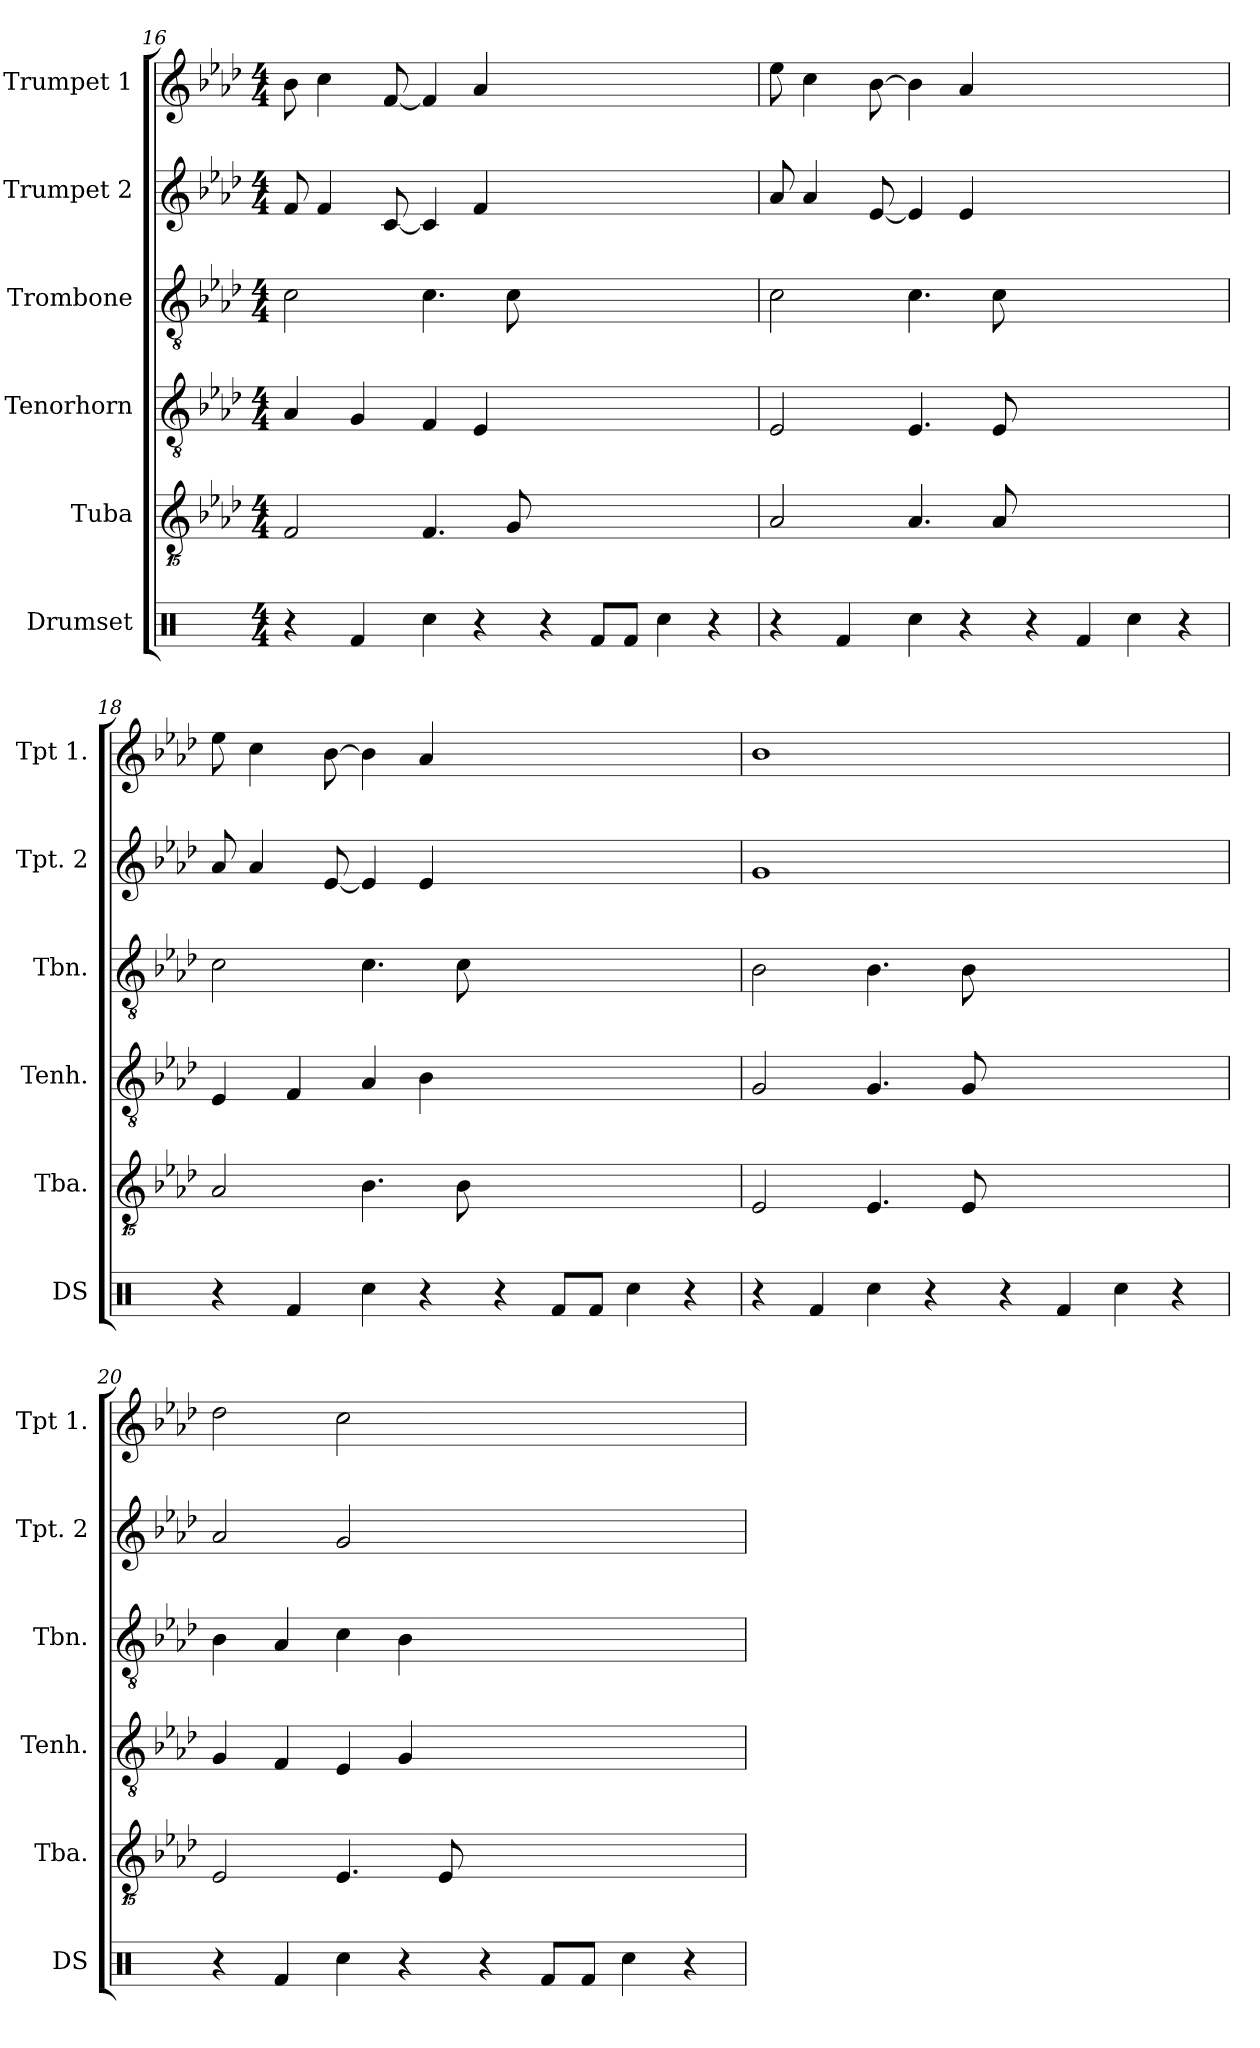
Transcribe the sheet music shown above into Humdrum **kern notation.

**kern	**kern	**kern	**kern	**kern	**kern
*part6	*part5	*part4	*part3	*part2	*part1
*staff6	*staff5	*staff4	*staff3	*staff2	*staff1
*I"Drumset	*I"Tuba	*I"Tenorhorn	*I"Trombone	*I"Trumpet 2	*I"Trumpet 1
*I'DS	*I'Tba.	*I'Tenh.	*I'Tbn.	*I'Tpt. 2	*I'Tpt 1.
*clefX	*clefGvv2	*clefGv2	*clefGv2	*clefG2	*clefG2
*k[]	*k[b-e-a-d-]	*k[b-e-a-d-]	*k[b-e-a-d-]	*k[b-e-a-d-]	*k[b-e-a-d-]
*M4/4	*M4/4	*M4/4	*M4/4	*M4/4	*M4/4
=16	=16	=16	=16	=16	=16
4r	2FF	4A-	2c	8f	8b-
.	.	.	.	4f	4cc
4Rf	.	4G	.	.	.
.	.	.	.	[8c	[8f
4Rcc	4.FF	4F	4.c	4c]	4f]
4r	.	4E-	.	4f	4a-
.	8GG	.	8c	.	.
4r	1ryy	1ryy	1ryy	1ryy	1ryy
8RfL	.	.	.	.	.
8RfJ	.	.	.	.	.
4Rcc	.	.	.	.	.
4r	.	.	.	.	.
=17	=17	=17	=17	=17	=17
4r	2AA-	2E-	2c	8a-	8ee-
.	.	.	.	4a-	4cc
4Rf	.	.	.	.	.
.	.	.	.	[8e-	[8b-
4Rcc	4.AA-	4.E-	4.c	4e-]	4b-]
4r	.	.	.	4e-	4a-
.	8AA-	8E-	8c	.	.
4r	1ryy	1ryy	1ryy	1ryy	1ryy
4Rf	.	.	.	.	.
4Rcc	.	.	.	.	.
4r	.	.	.	.	.
=18	=18	=18	=18	=18	=18
4r	2AA-	4E-	2c	8a-	8ee-
.	.	.	.	4a-	4cc
4Rf	.	4F	.	.	.
.	.	.	.	[8e-	[8b-
4Rcc	4.BB-	4A-	4.c	4e-]	4b-]
4r	.	4B-	.	4e-	4a-
.	8BB-	.	8c	.	.
4r	1ryy	1ryy	1ryy	1ryy	1ryy
8RfL	.	.	.	.	.
8RfJ	.	.	.	.	.
4Rcc	.	.	.	.	.
4r	.	.	.	.	.
=19	=19	=19	=19	=19	=19
4r	2EE-	2G	2B-	1g	1b-
4Rf	.	.	.	.	.
4Rcc	4.EE-	4.G	4.B-	.	.
4r	.	.	.	.	.
.	8EE-	8G	8B-	.	.
4r	1ryy	1ryy	1ryy	1ryy	1ryy
4Rf	.	.	.	.	.
4Rcc	.	.	.	.	.
4r	.	.	.	.	.
=20	=20	=20	=20	=20	=20
4r	2EE-	4G	4B-	2a-	2dd-
4Rf	.	4F	4A-	.	.
4Rcc	4.EE-	4E-	4c	2g	2cc
4r	.	4G	4B-	.	.
.	8EE-	.	.	.	.
4r	1ryy	1ryy	1ryy	1ryy	1ryy
8RfL	.	.	.	.	.
8RfJ	.	.	.	.	.
4Rcc	.	.	.	.	.
4r	.	.	.	.	.
=	=	=	=	=	=
*-	*-	*-	*-	*-	*-
